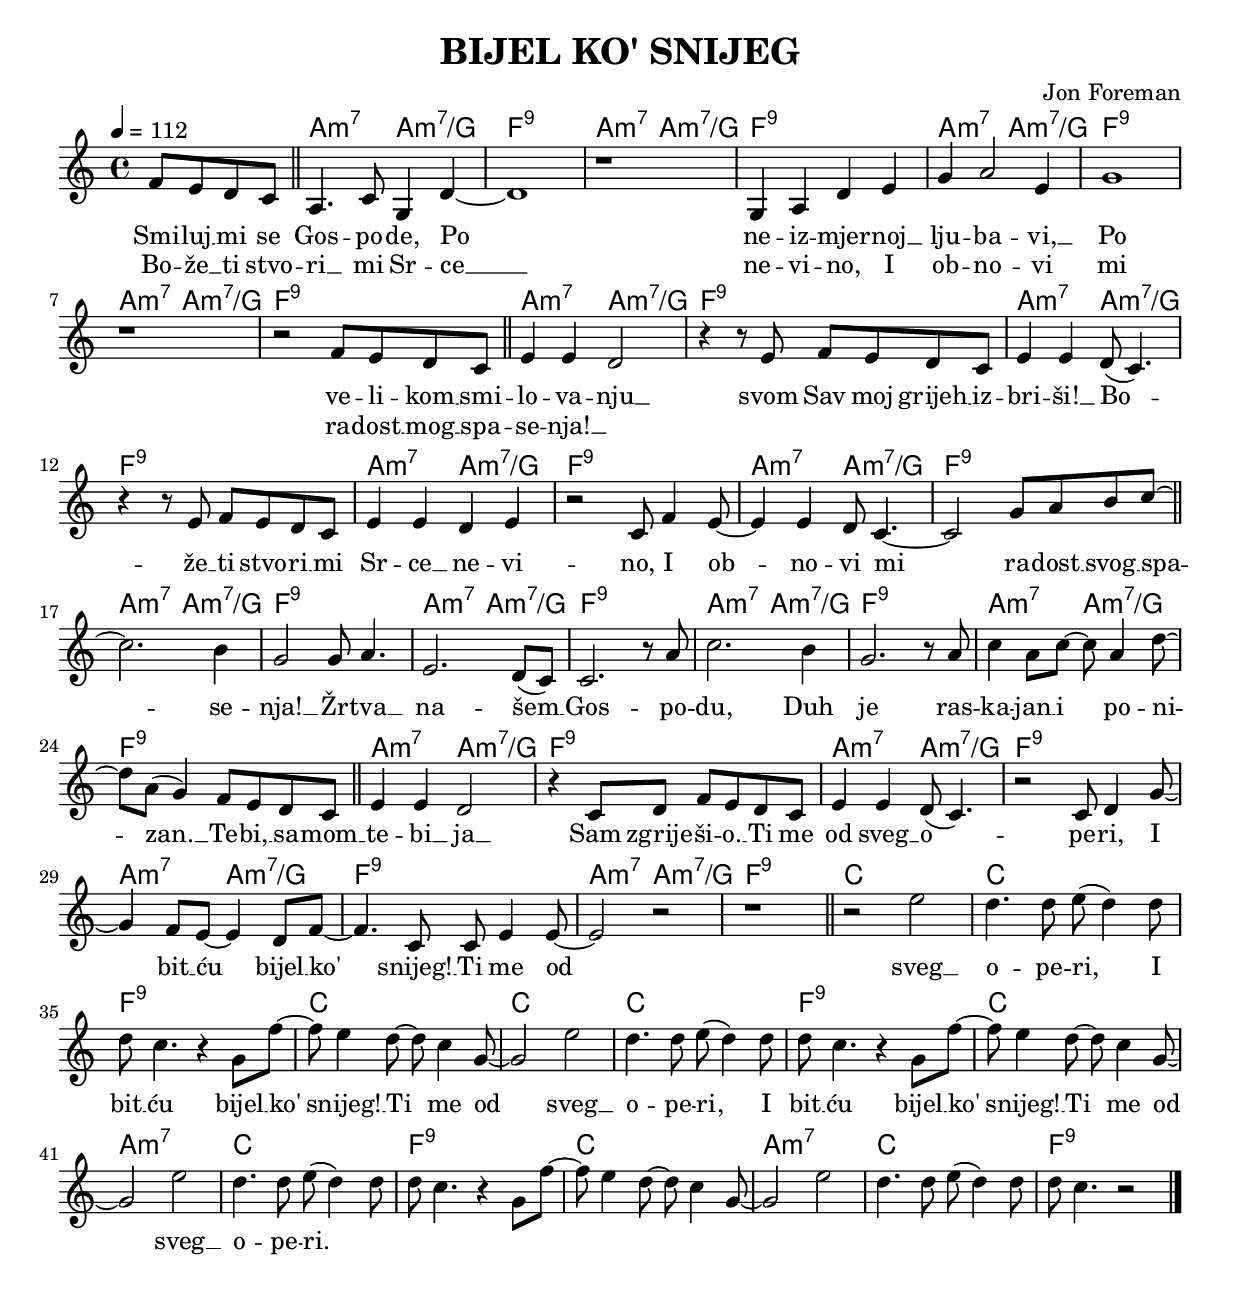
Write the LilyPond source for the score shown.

\version "2.24.1"
\include "deutsch.ly"
jazzChords = {}
aFourL = {}
markMoj = {}
%\include "../config/include.ily"

\layout {
  indent = 0
}

\header {
  titlex = "Farmfest 2023"
  broj = "1"
  title = "BIJEL KO' SNIJEG"
  composer = "Jon Foreman"
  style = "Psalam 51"
  %tagline = \markup { \override #'(font-name . "JohnSans White Pro") \override #'(font-size . -3) { Izvorno: Name, Album } }
}

\paper {
  \aFourL
  %min-systems-per-page = #7
  %annotate-spacing = ##t
  %system-system-spacing.padding = #3.2
  %page-breaking = #ly:one-page-breaking
  %last-bottom-spacing.minimum-distance = #8
}

staffOne = \relative c' {
  \time 4/4
  \tempo 4 = 112
  \partial 2
  f8 e8 d8 c8 \bar "||" |
  \markMoj a4. c8 g4 d'4 ~|
  d1 |
  r1 |
  g,4 a4 d4 e4 |
  g4 a2 e4 |
  g1 |
  r1 |
  r2 f8 e8 d8 c8 \bar "||" |
  \markMoj e4 e4 d2 |
  r4 r8 e8 f8 e8 d8 c8 |
  e4 e4 d8 (c4. )|
  r4 r8 e8 f8 e8 d8 c8 |
  e4 e4 d4 e4 |
  r2 c8 f4 e8 ~|
  e4 e4 d8 c4. ~|
  c2 g'8 a8 h8 c8 ~\bar "||" |
  \markMoj c2. h4 |
  g2 g8 a4. |
  e2. d8 (c8 )|
  c2. r8 a'8 |
  c2. h4 |
  g2. r8 a8 |
  c4 a8 c8 ~c8 a4 d8 ~|
  d8 a8 (g4 )f8 e8 d8 c8 \bar "||" |
  \markMoj e4 e4 d2 |
  r4 c8 d8 f8 e8 d8 c8 |
  e4 e4 d8 (c4. )|
  r2 c8 d4 g8 ~|
  g4 f8 e8 ~e4 d8 f8 ~|
  f4. c8 c8 e4 e8 ~|
  e2 r2 |
  r1 \bar "||" |
  \markMoj r2 e'2 |
  d4. d8 e8 (d4 )d8 |
  d8 c4. r4 g8 f'8 ~|
  f8 e4 d8 ~d8 c4 g8 ~|
  g2 e'2 |
  d4. d8 e8 (d4 )d8 |
  d8 c4. r4 g8 f'8 ~|
  f8 e4 d8 ~d8 c4 g8 ~|
  g2 e'2 |
  d4. d8 e8 (d4 )d8 |
  d8 c4. r4 g8 f'8 ~|
  f8 e4 d8 ~d8 c4 g8 ~|
  g2 e'2 |
  d4. d8 e8 (d4 )d8 |
  d8 c4. r2 |
}

harmonyOne = \chordmode  {
  s2 |
  a2:m7 a2:m7/g |
  f1:5.9 |
  a2:m7 a2:m7/g |
  f1:5.9 |
  a2:m7 a2:m7/g |
  f1:5.9 |
  a2:m7 a2:m7/g |
  f1:5.9 |
  a2:m7 a2:m7/g |
  f1:5.9 |
  a2:m7 a2:m7/g |
  f1:5.9 |
  a2:m7 a2:m7/g |
  f1:5.9 |
  a2:m7 a2:m7/g |
  f1:5.9 |
  a2:m7 a2:m7/g |
  f1:5.9 |
  a2:m7 a2:m7/g |
  f1:5.9 |
  a2:m7 a2:m7/g |
  f1:5.9 |
  a2:m7 a2:m7/g |
  f1:5.9 |
  a2:m7 a2:m7/g |
  f1:5.9 |
  a2:m7 a2:m7/g |
  f1:5.9 |
  a2:m7 a2:m7/g |
  f1:5.9 |
  a2:m7 a2:m7/g |
  f1:5.9 |
  c1 |
  c1 |
  f1:5.9 |
  c1 |
  c1 |
  c1 |
  f1:5.9 |
  c1 |
  a1:m7 |
  c1 |
  f1:5.9 |
  c1 |
  a1:m7 |
  c1 |
  f1:5.9 |
  \bar "|."
}

lyricOneZero = \lyricmode {
  Smi -- luj __ mi se 
  Gos -- po -- de, 
  Po ne -- iz -- mjer -- noj __ 
  lju -- ba -- vi, __ 
  Po ve -- li -- kom __ smi -- 
  lo -- va -- nju __ svom 
  Sav moj grijeh __ 
  iz -- bri -- ši! __ 
  Bo -- že __ ti stvo -- 
  ri __ 
  mi Sr -- ce __ 
  ne -- vi -- 
  no, I 
  ob -- no -- 
  vi mi 
  ra -- dost __ svog __ spa -- se -- 
  nja! __ Žr -- tva __ na -- šem __ 
  Gos -- po -- du, 
  Duh je ras -- ka -- jan __ i 
  po -- ni -- zan. __ 
  Te -- bi, __ sa -- 
  mom __ te -- bi __ ja __ 
  Sam zgrije -- ši -- o. __ 
  Ti 
  me od sveg __ o -- 
  pe -- ri, I bit __ 
  ću bijel __ ko' snijeg! __ 
  Ti 
  me od sveg __ o -- 
  pe -- ri, I bit __ 
  ću bijel __ ko' snijeg! __ 
  Ti 
  me od sveg __ o -- 
  pe -- ri, I bit __ 
  ću bijel __ ko' snijeg! __ 
  Ti 
  me od sveg __ o -- 
  pe -- ri. 
}

lyricOneOne = \lyricmode {
  Bo -- že __ ti stvo -- 
  ri __ 
  mi Sr -- ce __ 
  ne -- vi -- 
  no, I 
  ob -- no -- 
  vi mi 
  ra -- dost __ mog __ spa -- se -- 
  nja! __ 
}

\score {
    <<
    \new ChordNames { \jazzChords \harmonyOne }
    \new Staff { \staffOne }
    \addlyrics { \lyricOneZero }
    \addlyrics { \lyricOneOne }
    >>
}
